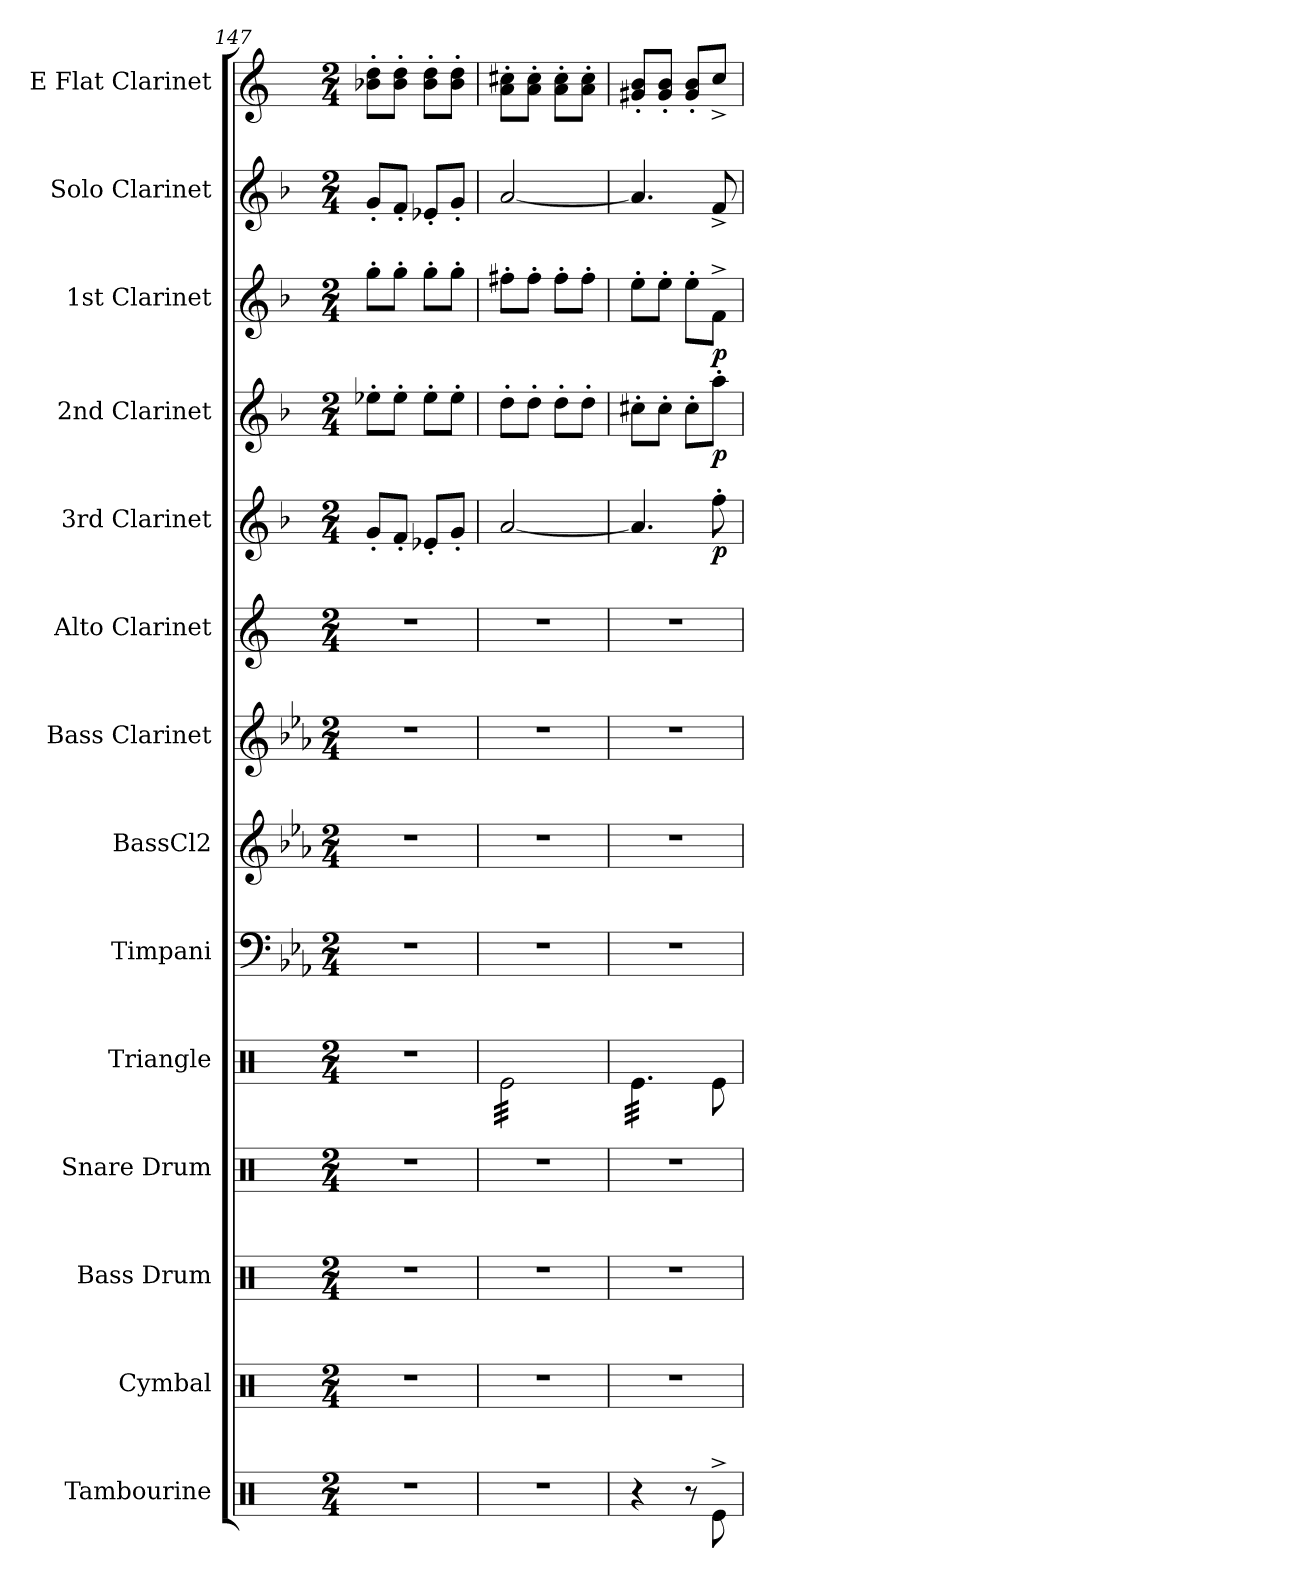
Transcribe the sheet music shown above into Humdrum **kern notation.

**kern	**kern	**kern	**kern	**kern	**kern	**kern	**kern	**kern	**kern	**dynam	**kern	**dynam	**kern	**dynam	**kern	**kern
*part14	*part13	*part12	*part11	*part10	*part9	*part8	*part7	*part6	*part5	*part5	*part4	*part4	*part3	*part3	*part2	*part1
*staff14	*staff13	*staff12	*staff11	*staff10	*staff9	*staff8	*staff7	*staff6	*staff5	*staff5	*staff4	*staff4	*staff3	*staff3	*staff2	*staff1
*I"Tambourine	*I"Cymbal	*I"Bass Drum	*I"Snare Drum	*I"Triangle	*I"Timpani	*I"BassCl2	*I"Bass Clarinet	*I"Alto Clarinet	*I"3rd Clarinet	*	*I"2nd Clarinet	*	*I"1st Clarinet	*	*I"Solo Clarinet	*I"E Flat Clarinet
*I'Tamb.	*I'Cym.	*I'B. Dr.	*I'Sn. Dr.	*I'Trgl.	*I'Timp.	*I'B. Cl2	*I'B. Cl.	*I'A. Cl.	*I'3rdCl.	*	*I'2nd Cl.	*	*I'1stCl.	*	*I'SoloCl.	*
*clefX	*clefX	*clefX	*clefX	*clefX	*clefF4	*clefG2	*clefG2	*clefG2	*clefG2	*	*clefG2	*	*clefG2	*	*clefG2	*clefG2
*	*	*	*	*	*	*ITrd8c14	*ITrd8c14	*ITrd5c9	*ITrd1c2	*	*ITrd1c2	*	*ITrd1c2	*	*ITrd1c2	*ITrd-2c-3
*k[]	*k[]	*k[]	*k[]	*k[]	*k[b-e-a-]	*k[b-e-a-]	*k[b-e-a-]	*k[b-e-a-]	*k[b-e-a-]	*	*k[b-e-a-]	*	*k[b-e-a-]	*	*k[b-e-a-]	*k[b-e-a-]
*M2/4	*M2/4	*M2/4	*M2/4	*M2/4	*M2/4	*M2/4	*M2/4	*M2/4	*M2/4	*	*M2/4	*	*M2/4	*	*M2/4	*M2/4
=147	=147	=147	=147	=147	=147	=147	=147	=147	=147	=147	=147	=147	=147	=147	=147	=147
2r	2r	2r	2r	2r	2r	2r	2r	2r	8f'/L	.	8dd-X'\L	.	8ff'\L	.	8f'/L	8dd-X\' 8ff\'L
.	.	.	.	.	.	.	.	.	8e-'/J	.	8dd-'\J	.	8ff'\J	.	8e-'/J	8dd-\' 8ff\'J
.	.	.	.	.	.	.	.	.	8d-X'/L	.	8dd-'\L	.	8ff'\L	.	8d-X'/L	8dd-\' 8ff\'L
.	.	.	.	.	.	.	.	.	8f'/J	.	8dd-'\J	.	8ff'\J	.	8f'/J	8dd-\' 8ff\'J
!!LO:LB:g=z
=148	=148	=148	=148	=148	=148	=148	=148	=148	=148	=148	=148	=148	=148	=148	=148	=148
*	*	*	*	*tremolo	*	*	*	*	*	*	*	*	*	*	*	*
2r	2r	2r	2r	32Re\LLL	2r	2r	2r	2r	[2g/	.	8cc'\L	.	8een'\L	.	[2g/	8cc\' 8een\'L
.	.	.	.	32Re\	.	.	.	.	.	.	.	.	.	.	.	.
.	.	.	.	32Re\	.	.	.	.	.	.	.	.	.	.	.	.
.	.	.	.	32Re\	.	.	.	.	.	.	.	.	.	.	.	.
.	.	.	.	32Re\	.	.	.	.	.	.	8cc'\J	.	8ee'\J	.	.	8cc\' 8ee\'J
.	.	.	.	32Re\	.	.	.	.	.	.	.	.	.	.	.	.
.	.	.	.	32Re\	.	.	.	.	.	.	.	.	.	.	.	.
.	.	.	.	32Re\	.	.	.	.	.	.	.	.	.	.	.	.
.	.	.	.	32Re\	.	.	.	.	.	.	8cc'\L	.	8ee'\L	.	.	8cc\' 8ee\'L
.	.	.	.	32Re\	.	.	.	.	.	.	.	.	.	.	.	.
.	.	.	.	32Re\	.	.	.	.	.	.	.	.	.	.	.	.
.	.	.	.	32Re\	.	.	.	.	.	.	.	.	.	.	.	.
.	.	.	.	32Re\	.	.	.	.	.	.	8cc'\J	.	8ee'\J	.	.	8cc\' 8ee\'J
.	.	.	.	32Re\	.	.	.	.	.	.	.	.	.	.	.	.
.	.	.	.	32Re\	.	.	.	.	.	.	.	.	.	.	.	.
.	.	.	.	32Re\JJJ	.	.	.	.	.	.	.	.	.	.	.	.
=149	=149	=149	=149	=149	=149	=149	=149	=149	=149	=149	=149	=149	=149	=149	=149	=149
4r	2r	2r	2r	32Re\LLL	2r	2r	2r	2r	4.g/]	.	8bn'\L	.	8dd'\L	.	4.g/]	8bn/' 8dd/'L
.	.	.	.	32Re\	.	.	.	.	.	.	.	.	.	.	.	.
.	.	.	.	32Re\	.	.	.	.	.	.	.	.	.	.	.	.
.	.	.	.	32Re\	.	.	.	.	.	.	.	.	.	.	.	.
.	.	.	.	32Re\	.	.	.	.	.	.	8b'\J	.	8dd'\J	.	.	8b/' 8dd/'J
.	.	.	.	32Re\	.	.	.	.	.	.	.	.	.	.	.	.
.	.	.	.	32Re\	.	.	.	.	.	.	.	.	.	.	.	.
.	.	.	.	32Re\	.	.	.	.	.	.	.	.	.	.	.	.
8r	.	.	.	32Re\	.	.	.	.	.	.	8b'\L	.	8dd'\L	.	.	8b/' 8dd/'L
.	.	.	.	32Re\	.	.	.	.	.	.	.	.	.	.	.	.
.	.	.	.	32Re\	.	.	.	.	.	.	.	.	.	.	.	.
.	.	.	.	32Re\JJJ	.	.	.	.	.	.	.	.	.	.	.	.
*	*	*	*	*Xtremolo	*	*	*	*	*	*	*	*	*	*	*	*
!	!	!	!	!	!	!	!	!	!	!LO:DY:b	!	!LO:DY:b	!	!LO:DY:b	!	!
8Re^\	.	.	.	8Re\	.	.	.	.	8ee-'\	p	8gg'\J	p	8e-^\J	p	8e-^/	8ee-^/J
=	=	=	=	=	=	=	=	=	=	=	=	=	=	=	=	=
*-	*-	*-	*-	*-	*-	*-	*-	*-	*-	*-	*-	*-	*-	*-	*-	*-
